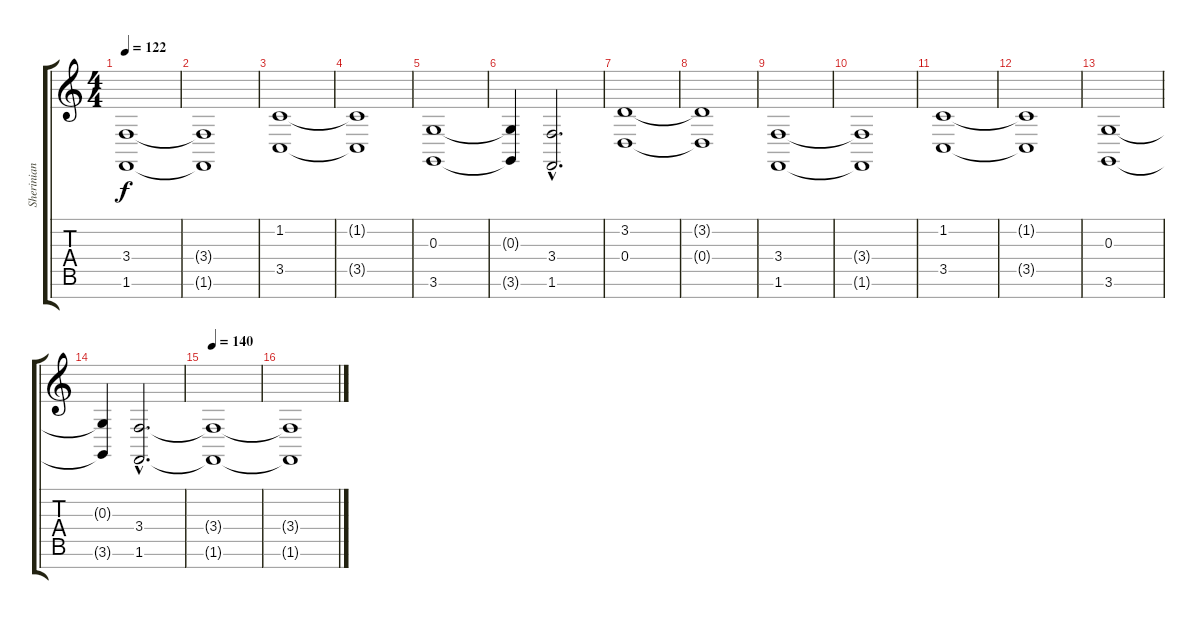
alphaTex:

\track ("Sherinian Polysynth" "Sherinian ") {instrument pad3polysynth}
\staff {score tabs}
\tuning (E4 B3 G3 D3 A2 E2 B1) {hide}
\ts (4 4)
\tempo 122
\clef g2
\ks c
(3.4 1.6).1{dy f} |
(3.4{t} 1.6{t}).1 |
(1.2 3.5).1 |
(1.2{t} 3.5{t}).1 |
(0.3 3.6).1 |
(0.3{t} 3.6{t}).4 (3.4{hac} 1.6{hac}).2{d} |
(3.2 0.4).1 |
(3.2{t} 0.4{t}).1 |
(3.4 1.6).1 |
(3.4{t} 1.6{t}).1 |
(1.2 3.5).1 |
(1.2{t} 3.5{t}).1 |
(0.3 3.6).1 |
(0.3{t} 3.6{t}).4 (3.4{hac} 1.6{hac}).2{d} |
\tempo 140
(3.4{t} 1.6{t}).1 |
(3.4{t} 1.6{t}).1
